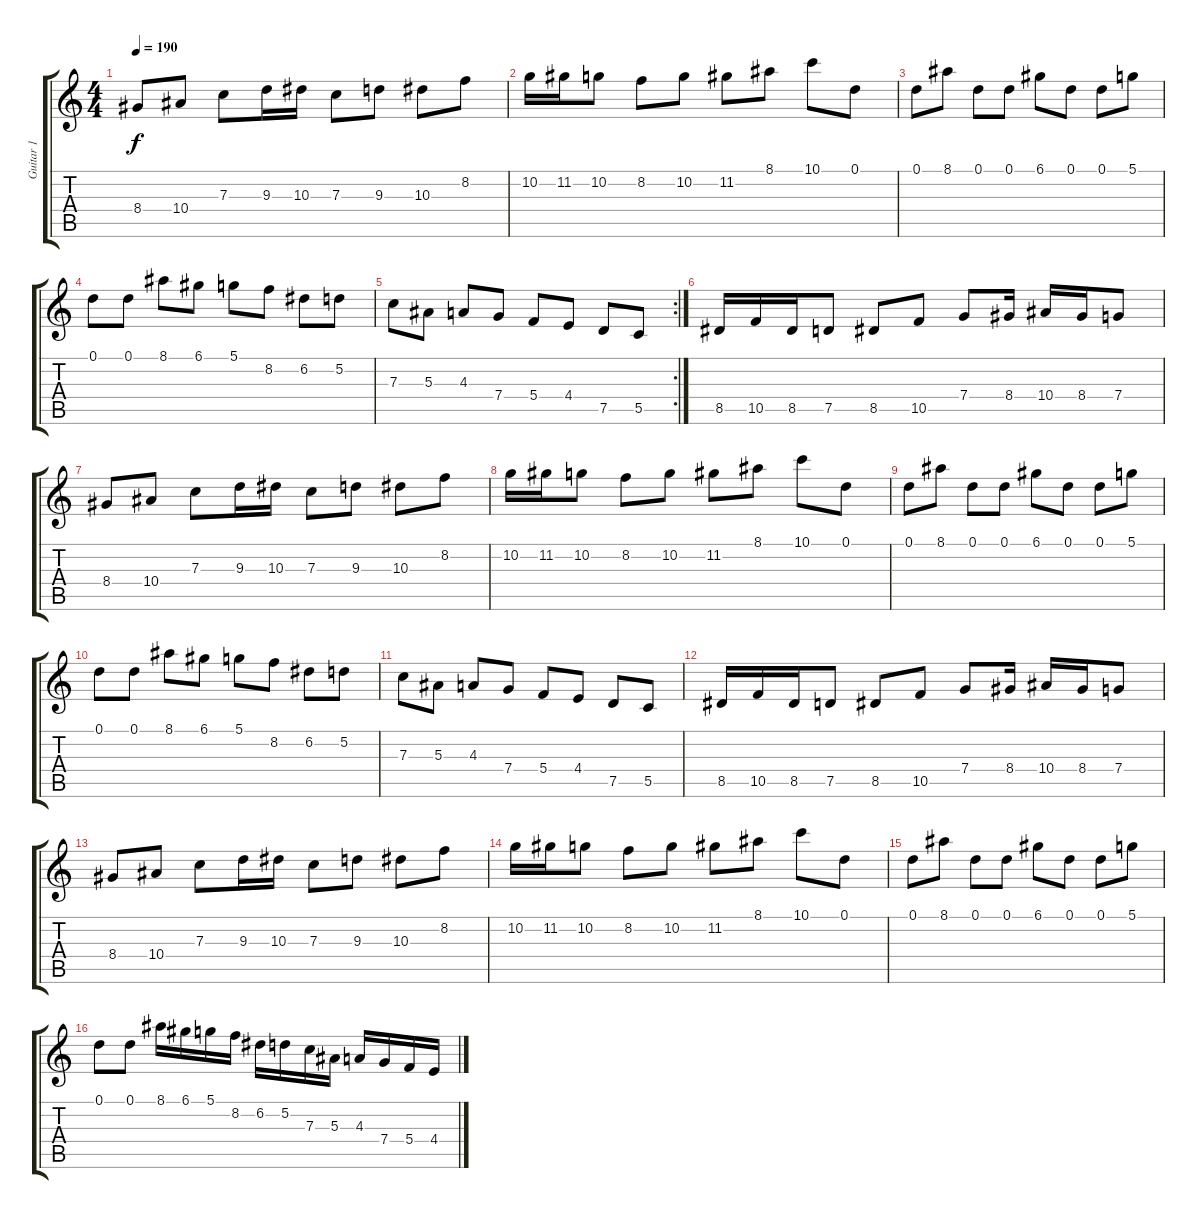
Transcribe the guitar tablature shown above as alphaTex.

\track ("Guitar 1" "Guitar 1") {instrument distortionguitar}
\staff {score tabs}
\tuning (D4 A3 F3 C3 G2 C2) {hide}
\ts (4 4)
\tempo 190
\clef g2
\ks c
8.4.8{dy f} 10.4.8 7.3.8 9.3.16 10.3.16 7.3.8 9.3.8 10.3.8 8.2.8 |
10.2.16 11.2.16 10.2.8 8.2.8 10.2.8 11.2.8 8.1.8 10.1.8 0.1.8 |
0.1.8 8.1.8 0.1.8 0.1.8 6.1.8 0.1.8 0.1.8 5.1.8 |
0.1.8 0.1.8 8.1.8 6.1.8 5.1.8 8.2.8 6.2.8 5.2.8 |
\rc 2
7.3.8 5.3.8 4.3.8 7.4.8 5.4.8 4.4.8 7.5.8 5.5.8 |
8.5.16 10.5.16 8.5.16 7.5.8 8.5.8 10.5.8 7.4.8 8.4.16 10.4.16 8.4.16 7.4.8 |
8.4.8 10.4.8 7.3.8 9.3.16 10.3.16 7.3.8 9.3.8 10.3.8 8.2.8 |
10.2.16 11.2.16 10.2.8 8.2.8 10.2.8 11.2.8 8.1.8 10.1.8 0.1.8 |
0.1.8 8.1.8 0.1.8 0.1.8 6.1.8 0.1.8 0.1.8 5.1.8 |
0.1.8 0.1.8 8.1.8 6.1.8 5.1.8 8.2.8 6.2.8 5.2.8 |
7.3.8 5.3.8 4.3.8 7.4.8 5.4.8 4.4.8 7.5.8 5.5.8 |
8.5.16 10.5.16 8.5.16 7.5.8 8.5.8 10.5.8 7.4.8 8.4.16 10.4.16 8.4.16 7.4.8 |
8.4.8 10.4.8 7.3.8 9.3.16 10.3.16 7.3.8 9.3.8 10.3.8 8.2.8 |
10.2.16 11.2.16 10.2.8 8.2.8 10.2.8 11.2.8 8.1.8 10.1.8 0.1.8 |
0.1.8 8.1.8 0.1.8 0.1.8 6.1.8 0.1.8 0.1.8 5.1.8 |
0.1.8 0.1.8 8.1.16 6.1.16 5.1.16 8.2.16 6.2.16 5.2.16 7.3.16 5.3.16 4.3.16 7.4.16 5.4.16 4.4.16
